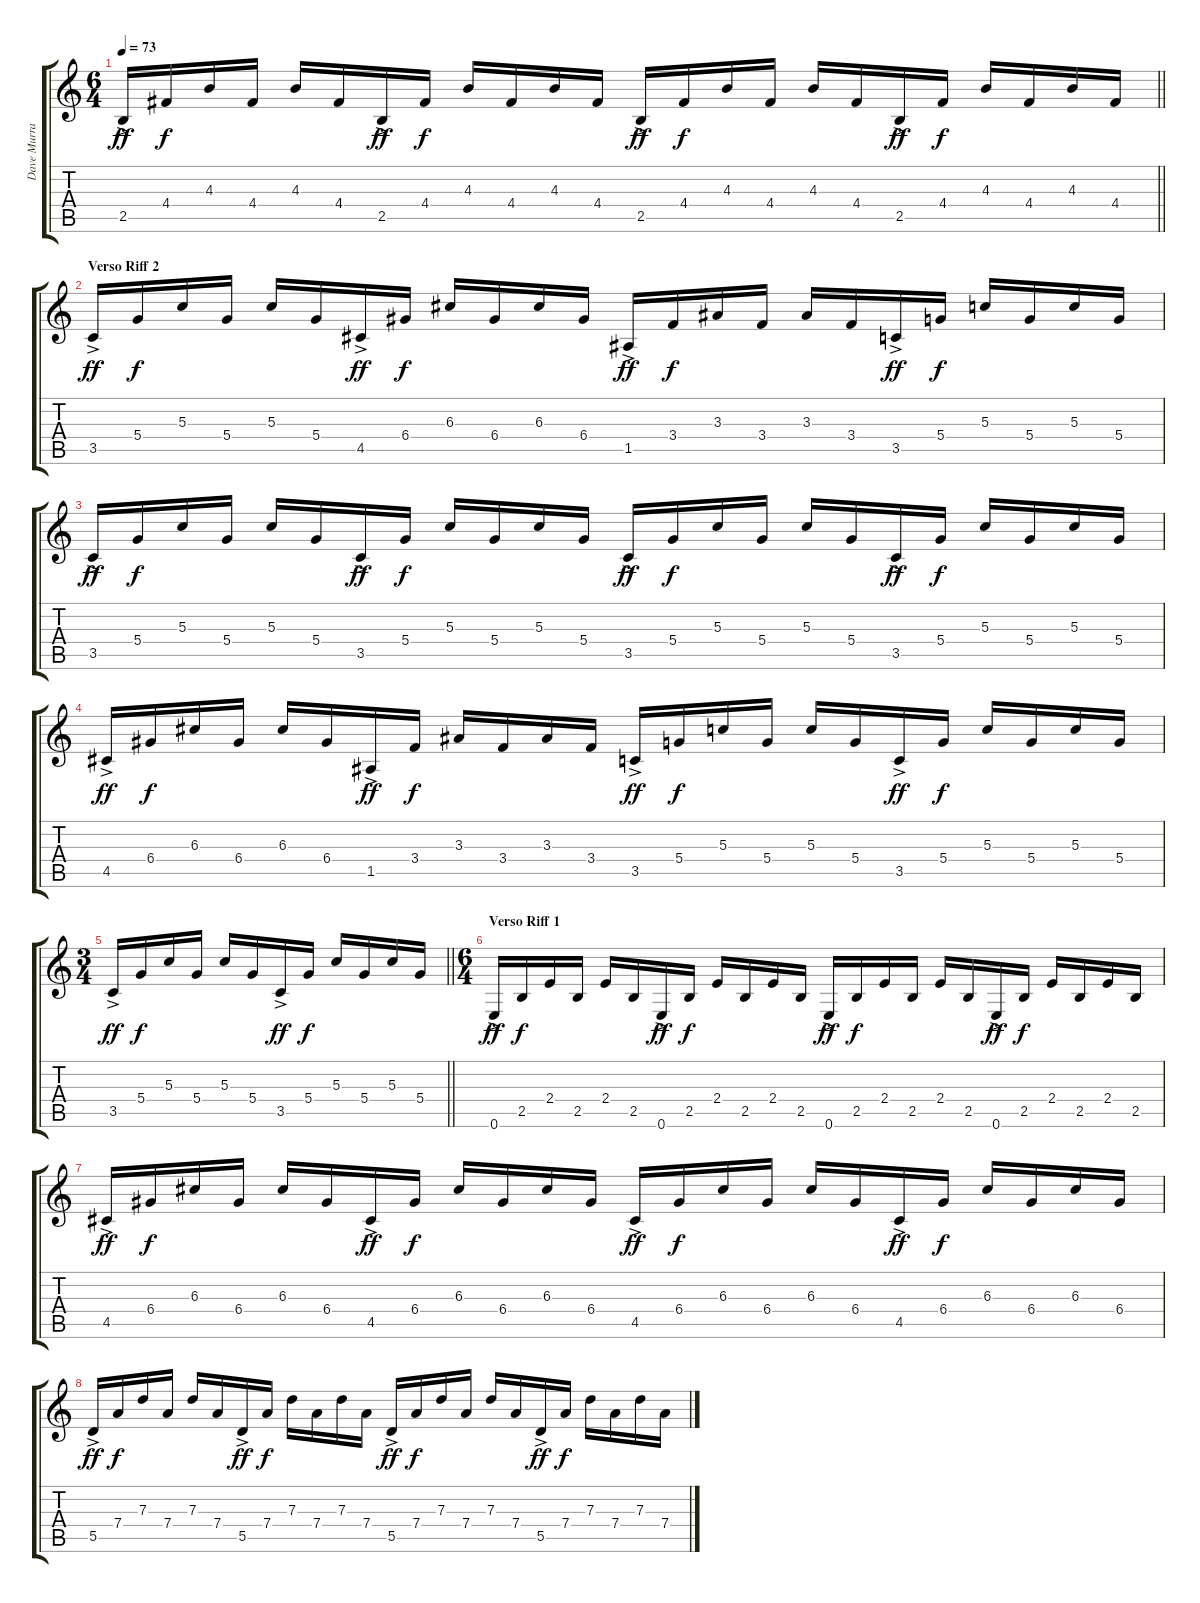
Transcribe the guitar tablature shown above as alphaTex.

\track ("Dave Murray" "Dave Murra") {instrument distortionguitar}
\staff {score tabs}
\tuning (E4 B3 G3 D3 A2 E2) {hide}
\ts (6 4)
\tempo 73
\clef g2
\barLineRight lightlight
\ks c
2.5{ac}.16{dy ff} 4.4.16{dy f} 4.3.16 4.4.16 4.3.16 4.4.16 2.5{ac}.16{dy ff} 4.4.16{dy f} 4.3.16 4.4.16 4.3.16 4.4.16 2.5{ac}.16{dy ff} 4.4.16{dy f} 4.3.16 4.4.16 4.3.16 4.4.16 2.5{ac}.16{dy ff} 4.4.16{dy f} 4.3.16 4.4.16 4.3.16 4.4.16 |
\section ("" "Verso Riff 2")
3.5{ac}.16{dy ff} 5.4.16{dy f} 5.3.16 5.4.16 5.3.16 5.4.16 4.5{ac}.16{dy ff} 6.4.16{dy f} 6.3.16 6.4.16 6.3.16 6.4.16 1.5{ac}.16{dy ff} 3.4.16{dy f} 3.3.16 3.4.16 3.3.16 3.4.16 3.5{ac}.16{dy ff} 5.4.16{dy f} 5.3.16 5.4.16 5.3.16 5.4.16 |
3.5{ac}.16{dy ff} 5.4.16{dy f} 5.3.16 5.4.16 5.3.16 5.4.16 3.5{ac}.16{dy ff} 5.4.16{dy f} 5.3.16 5.4.16 5.3.16 5.4.16 3.5{ac}.16{dy ff} 5.4.16{dy f} 5.3.16 5.4.16 5.3.16 5.4.16 3.5{ac}.16{dy ff} 5.4.16{dy f} 5.3.16 5.4.16 5.3.16 5.4.16 |
4.5{ac}.16{dy ff} 6.4.16{dy f} 6.3.16 6.4.16 6.3.16 6.4.16 1.5{ac}.16{dy ff} 3.4.16{dy f} 3.3.16 3.4.16 3.3.16 3.4.16 3.5{ac}.16{dy ff} 5.4.16{dy f} 5.3.16 5.4.16 5.3.16 5.4.16 3.5{ac}.16{dy ff} 5.4.16{dy f} 5.3.16 5.4.16 5.3.16 5.4.16 |
\ts (3 4)
\barLineRight lightlight
3.5{ac}.16{dy ff} 5.4.16{dy f} 5.3.16 5.4.16 5.3.16 5.4.16 3.5{ac}.16{dy ff} 5.4.16{dy f} 5.3.16 5.4.16 5.3.16 5.4.16 |
\ts (6 4)
\section ("" "Verso Riff 1")
0.6{ac}.16{dy ff} 2.5.16{dy f} 2.4.16 2.5.16 2.4.16 2.5.16 0.6{ac}.16{dy ff} 2.5.16{dy f} 2.4.16 2.5.16 2.4.16 2.5.16 0.6{ac}.16{dy ff} 2.5.16{dy f} 2.4.16 2.5.16 2.4.16 2.5.16 0.6{ac}.16{dy ff} 2.5.16{dy f} 2.4.16 2.5.16 2.4.16 2.5.16 |
4.5{ac}.16{dy ff} 6.4.16{dy f} 6.3.16 6.4.16 6.3.16 6.4.16 4.5{ac}.16{dy ff} 6.4.16{dy f} 6.3.16 6.4.16 6.3.16 6.4.16 4.5{ac}.16{dy ff} 6.4.16{dy f} 6.3.16 6.4.16 6.3.16 6.4.16 4.5{ac}.16{dy ff} 6.4.16{dy f} 6.3.16 6.4.16 6.3.16 6.4.16 |
5.5{ac}.16{dy ff} 7.4.16{dy f} 7.3.16 7.4.16 7.3.16 7.4.16 5.5{ac}.16{dy ff} 7.4.16{dy f} 7.3.16 7.4.16 7.3.16 7.4.16 5.5{ac}.16{dy ff} 7.4.16{dy f} 7.3.16 7.4.16 7.3.16 7.4.16 5.5{ac}.16{dy ff} 7.4.16{dy f} 7.3.16 7.4.16 7.3.16 7.4.16
